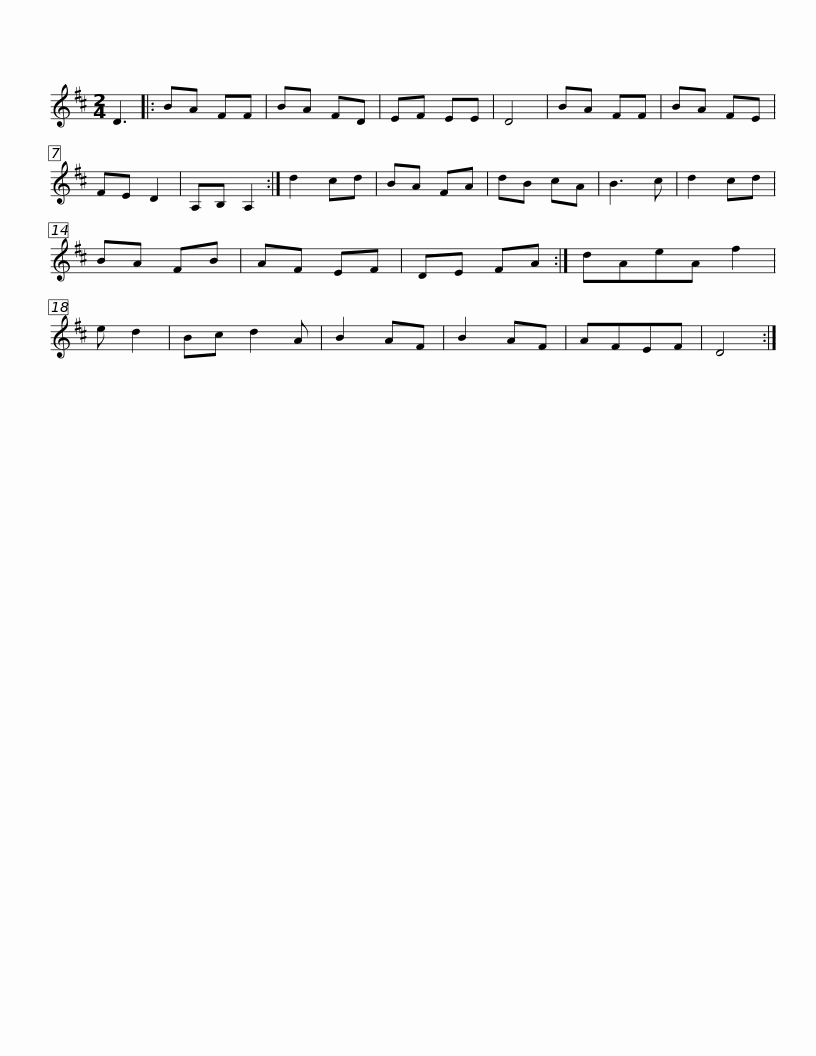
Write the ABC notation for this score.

X:1
L:1/8
M:2/4
I:linebreak $
K:D
V:1 treble
V:1
 D3 |: BA FF | BA FD | EF EE | D4 | %5
 BA FF | BA FE | FE D2 | A,B, A,2 :| d2 cd | %10
 BA FA |$ dB cA | B3 c | d2 cd | BA FB | %15
 AF EF | DE FA :| dAeA f2 | e d2 | Bc d2 A | %20
 B2 AF | B2 AF |$ AFEF | D4 :| %24
